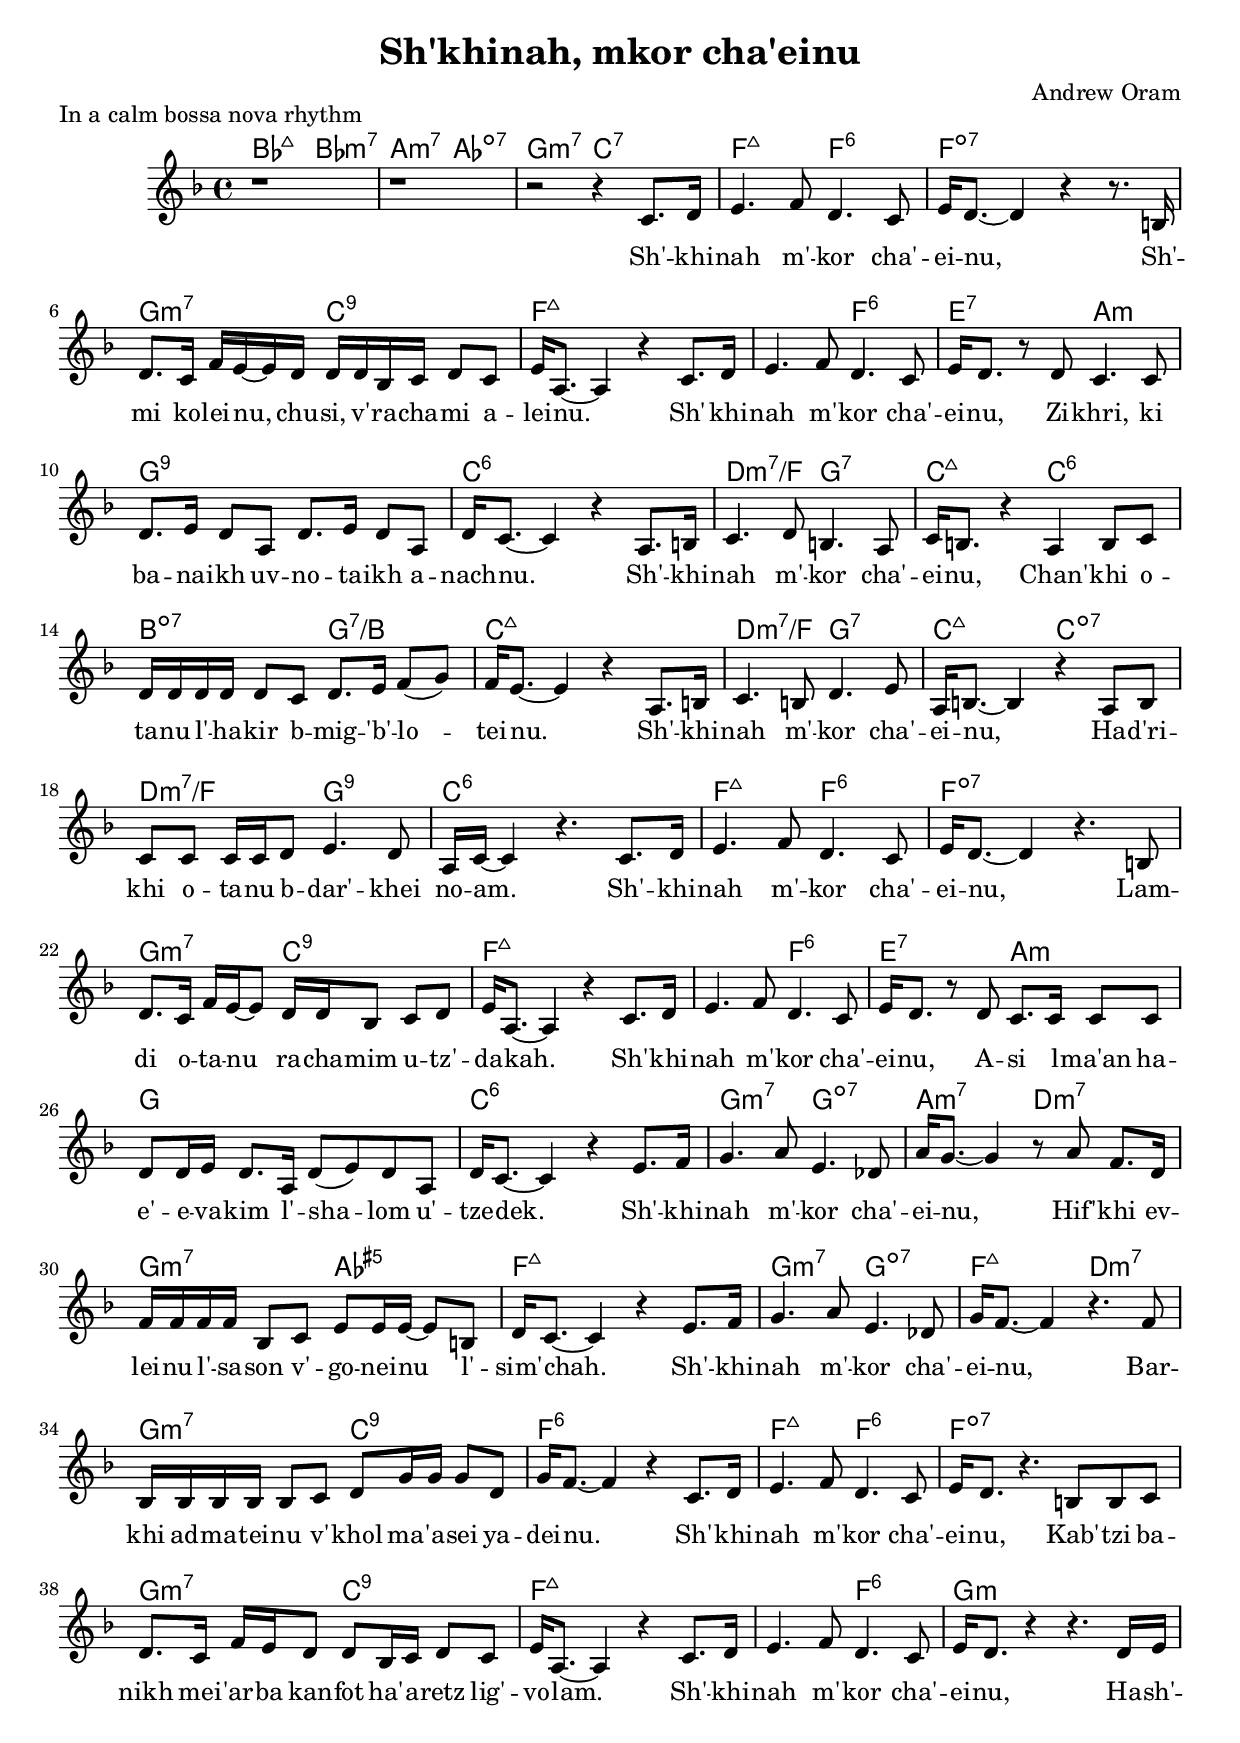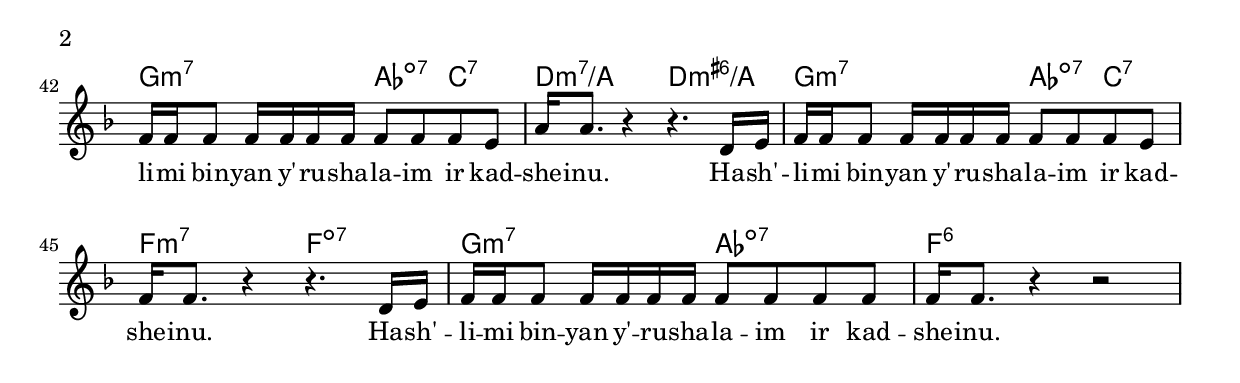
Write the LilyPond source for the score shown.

\header {
  title = "Sh'khinah, mkor cha'einu"
  composer = "Andrew Oram"
}

melody = \relative c' {
  \clef treble
  \key a \major
  \time 4/4

  r1 r1 r2 r4
  e8. fis16 gis4. a8 fis4. e8 gis16 fis8.~ fis4 r4 r8.
  dis16 fis8. e16 a gis~ gis fis16 fis fis d e fis8 e gis16 cis,8.~ cis4 r4
  e8. fis16 gis4. a8 fis4. e8 gis16 fis8. r8
  fis8 e4. e8 fis8. gis16 fis8 cis fis8. gis16 fis8 cis fis16 e8.~ e4 r4
  cis8. dis16 e4. fis8 dis4. cis8 e16 dis8. r4
  cis4 dis8 e8 fis16 fis fis fis fis8 e fis8. gis16 a8( b8) a16 gis8.~ gis4 r4
  cis,8. dis16 e4. dis8 fis4. gis8 cis,16 dis8.~ dis4 r4
  cis8 dis e e e16 e fis8 gis4. fis8 cis16 e16~ e4 r4.
  e8. fis16 gis4. a8 fis4. e8 gis16 fis8.~ fis4 r4.
  dis8 fis8. e16 a16 gis16~ gis8 fis16 fis d8 e fis gis16 cis,8.~ cis4 r4
  e8. fis16 gis4. a8 fis4. e8 gis16 fis8. r8
  fis8 e8. e16 e8 e fis8 fis16 gis16 fis8. cis16 fis8( gis) fis8 cis fis16 e8.~ e4 r4
  gis8. a16 b4. cis8 gis4. f8 cis'16 b8.~ b4 r8
  cis8 a8. fis16 a16 a a a d,8 e gis8 gis16 gis16~ gis8 dis fis16 e8.~ e4 r4
  gis8. a16 b4. cis8 gis4. f8 b16 a8.~ a4 r4.
  a8 d,16 d d d d8 e fis b16 b b8 fis b16 a8.~ a4 r4
  e8. fis16 gis4. a8 fis4. e8 gis16 fis8. r4.
  dis8 dis e fis8. e16 a gis fis8 fis d16 e fis8 e gis16 cis,8.~ cis4 r4
  e8. fis16 gis4. a8 fis4. e8 gis16 fis8. r4 r4.
  fis16 gis a a a8 a16 a a a a8 a a gis cis16 cis8. r4 r4.
  fis,16 gis a a a8 a16 a a a a8 a a gis a16 a8. r4 r4.
  fis16 gis a a a8 a16 a a a a8 a a a a16 a8. r4 r2
}

text = \lyricmode {
  Sh' -- khi -- nah m' -- kor cha' -- ei -- nu,
  Sh' -- mi ko -- lei -- nu, chu -- si, v' -- ra -- cha -- mi a -- lei -- nu.
  Sh' -- khi -- nah m' -- kor cha' -- ei -- nu,
  Zi -- khri, ki ba -- na -- ikh uv -- no -- ta -- ikh a -- nach -- nu.
  Sh' -- khi -- nah m' -- kor cha' -- ei -- nu,
  Chan' -- khi o -- ta -- nu l' -- ha -- kir b -- mig -- 'b' -- lo -- tei -- nu.
  Sh' -- khi -- nah m' -- kor cha' -- ei -- nu,
  Ha -- d'ri -- khi o -- ta -- nu b -- dar' -- khei no -- am.
  Sh' -- khi -- nah m' -- kor cha' -- ei -- nu,
  Lam -- di o -- ta -- nu ra -- cha -- mim u -- tz' -- da -- kah.
  Sh' -- khi -- nah m' -- kor cha' -- ei -- nu,
  A -- si l -- ma'an ha -- e' -- e -- va -- kim l' -- sha -- lom u' --  tze -- dek.
  Sh' -- khi -- nah m' -- kor cha' -- ei -- nu,
  Hif' -- khi ev -- lei -- nu l' -- sa -- son v' -- go -- nei -- nu l' -- sim' -- chah.
  Sh' -- khi -- nah m' -- kor cha' -- ei -- nu,
  Bar -- khi ad -- ma -- tei -- nu v' -- khol ma -- 'a -- sei ya -- dei -- nu.
  Sh' -- khi -- nah m' -- kor cha' -- ei -- nu,
  Kab' -- tzi ba -- nikh mei -- 'ar -- ba kan -- fot ha' -- a -- retz lig' -- vo -- lam.
  Sh' -- khi -- nah m' -- kor cha' -- ei -- nu,
  Ha -- sh' -- li -- mi bin -- yan y' -- ru -- sha -- la -- im ir kad --  she -- inu.
  Ha -- sh' -- li -- mi bin -- yan y' -- ru -- sha -- la -- im ir kad --  she -- inu.
  Ha -- sh' -- li -- mi bin -- yan y' -- ru -- sha -- la -- im ir kad --  she -- inu.
}

harmonies = \chordmode {
     d2:maj7 d:min3.7 cis:min3.7 c:dim7 b:3-.7 e:7
     a2:maj7 a:6 a1:dim7 b2:min3.7 e2:9 a1:maj7
     a2:maj7 a:6 gis:7 cis:min b1:9 e:6
     fis2:min3.7/a b:7 e:maj7 e:6 dis:dim7 b:7/dis e1:maj7
     fis2:min3.7/a b:7 e:maj7 e:dim7 fis:min7/a b:9 e1:6
     a2:maj7 a:6 a1:dim7 b2:min3.7 e2:9 a1:maj7
     a2:maj7 a:6 gis:7 cis:min b1: e:6
     b2:min3.7 b:dim7 cis:min3.7 fis:min3.7 b:min3.7 c:aug5 a1:maj7
     b2:min3.7 b:dim7 a:maj7 fis:min3.7 b:min3.7 e:9 a1:6
     a2:maj7 a:6 a1:dim7 b2:min3.7 e2:9 a1:maj7
     a2:maj7 a:6 b1:min b2:min3.7 c4:dim7 e:7 fis2:min3.7/cis fis:min3.6+/cis
     b2:min3.7 c4:dim7 e:7 a2:min3.7 a:dim7
     b2:min3.7 c:dim7 a1:6
}

\score {
  <<
    \new ChordNames {
      \set chordChanges = ##t
  \transpose a f \harmonies
    }
    \new Voice = "one" { \transpose a f \melody
                         \set melismaBusyProperties = #'() }
    \new Lyrics \lyricsto "one" \text
  >>
  \layout { }
  \header {
  piece = "In a calm bossa nova rhythm"
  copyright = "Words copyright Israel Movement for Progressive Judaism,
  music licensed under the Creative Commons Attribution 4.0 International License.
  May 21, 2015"
  }
}

\version "2.18.2"
